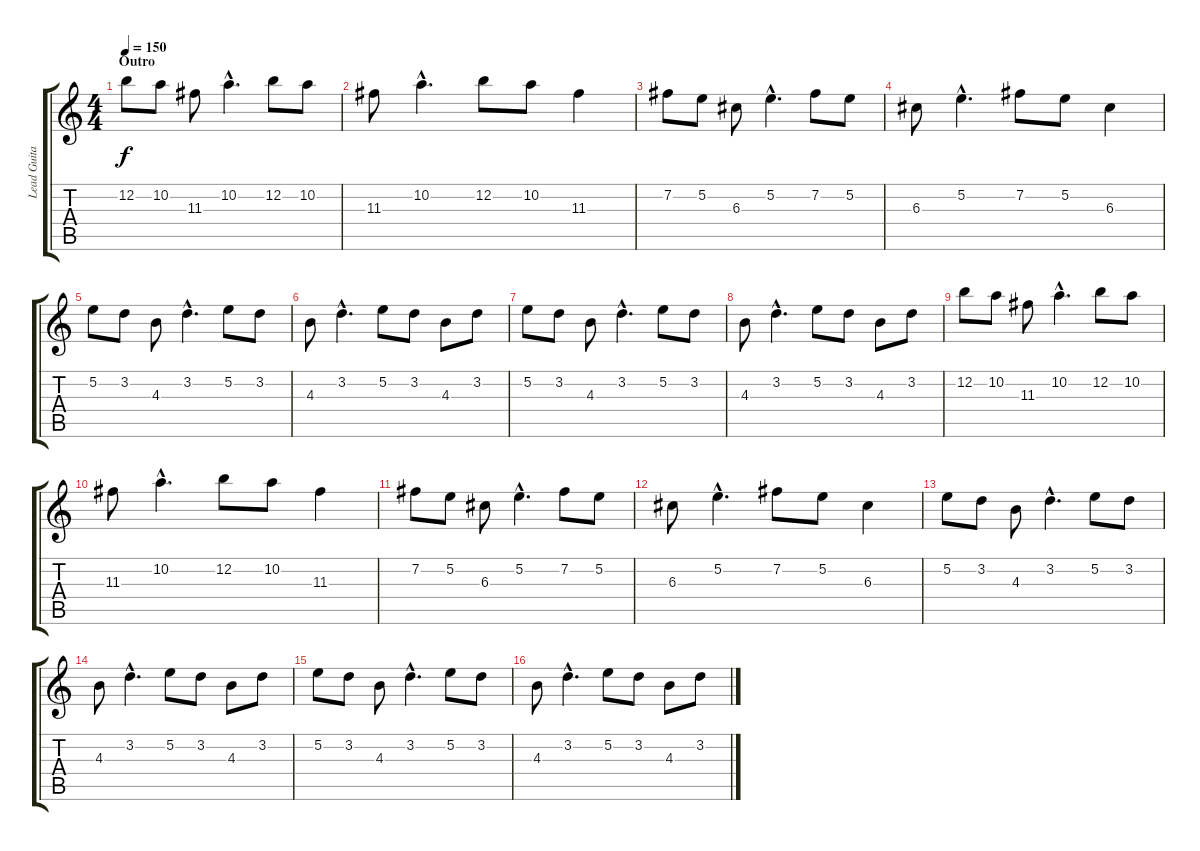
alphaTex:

\track ("Lead Guitar" "Lead Guita") {instrument overdrivenguitar}
\staff {score tabs}
\tuning (E4 B3 G3 D3 A2 E2) {hide}
\ts (4 4)
\section ("" "Outro")
\tempo 150
\clef g2
\ks c
12.2.8{dy f} 10.2.8 11.3.8 10.2{hac}.4{d} 12.2.8 10.2.8 |
11.3.8 10.2{hac}.4{d} 12.2.8 10.2.8 11.3.4 |
7.2.8 5.2.8 6.3.8 5.2{hac}.4{d} 7.2.8 5.2.8 |
6.3.8 5.2{hac}.4{d} 7.2.8 5.2.8 6.3.4 |
5.2.8 3.2.8 4.3.8 3.2{hac}.4{d} 5.2.8 3.2.8 |
4.3.8 3.2{hac}.4{d} 5.2.8 3.2.8 4.3.8 3.2.8 |
5.2.8 3.2.8 4.3.8 3.2{hac}.4{d} 5.2.8 3.2.8 |
4.3.8 3.2{hac}.4{d} 5.2.8 3.2.8 4.3.8 3.2.8 |
12.2.8 10.2.8 11.3.8 10.2{hac}.4{d} 12.2.8 10.2.8 |
11.3.8 10.2{hac}.4{d} 12.2.8 10.2.8 11.3.4 |
7.2.8 5.2.8 6.3.8 5.2{hac}.4{d} 7.2.8 5.2.8 |
6.3.8 5.2{hac}.4{d} 7.2.8 5.2.8 6.3.4 |
5.2.8 3.2.8 4.3.8 3.2{hac}.4{d} 5.2.8 3.2.8 |
4.3.8 3.2{hac}.4{d} 5.2.8 3.2.8 4.3.8 3.2.8 |
5.2.8 3.2.8 4.3.8 3.2{hac}.4{d} 5.2.8 3.2.8 |
4.3.8 3.2{hac}.4{d} 5.2.8 3.2.8 4.3.8 3.2.8
